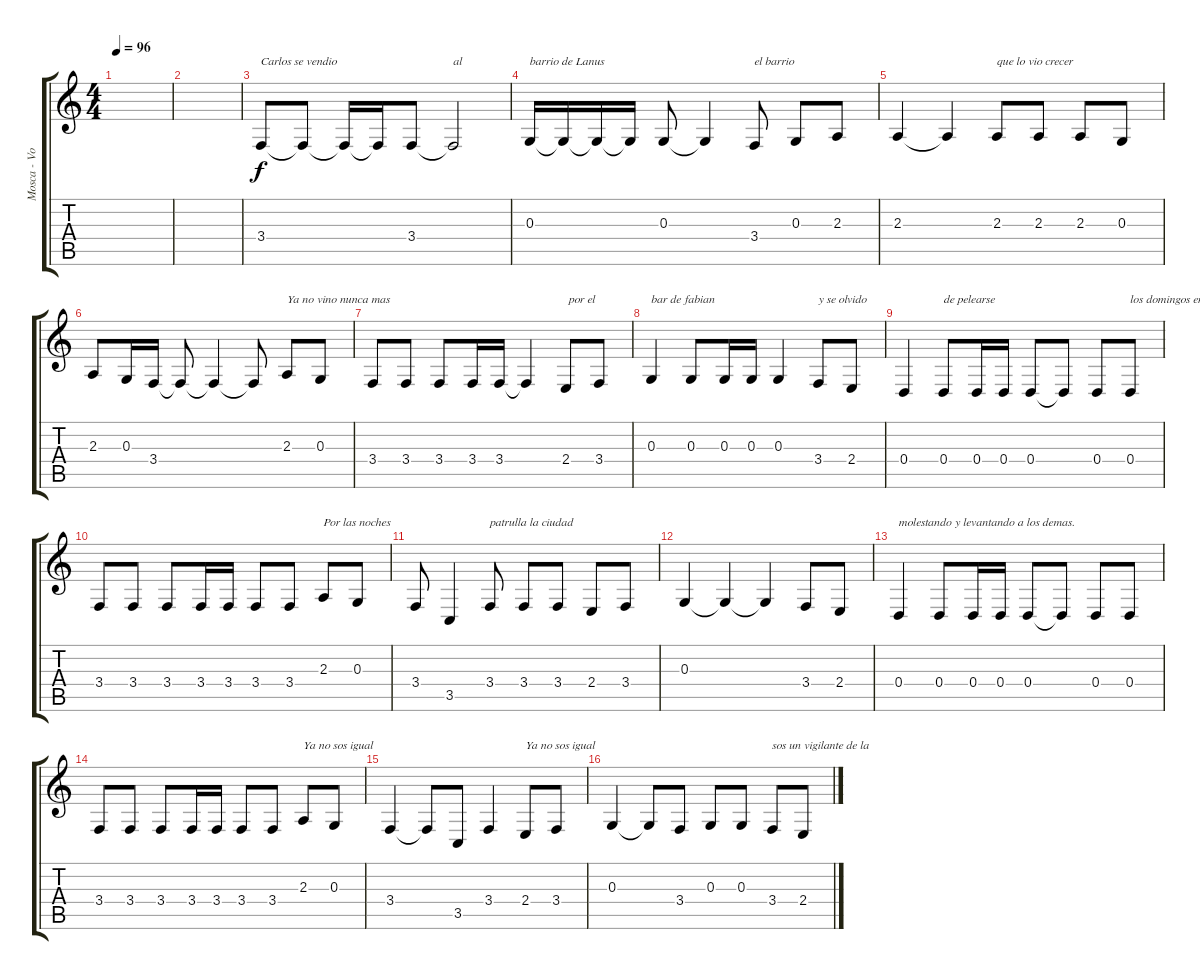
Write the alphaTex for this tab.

\track ("Mosca - Voz" "Mosca - Vo") {instrument englishhorn}
\staff {score tabs}
\tuning (E4 B3 G3 D3 A2 E2) {hide}
\ts (4 4)
\tempo 96
\clef g2
\ks c
|
|
3.4.8{txt "Carlos se vendio"} 3.4{t}.8 3.4{t}.16 3.4{t}.16 3.4.8 3.4{t}.2{txt "al"} |
0.3.16{txt "barrio de Lanus"} 0.3{t}.16 0.3{t}.16 0.3{t}.16 0.3.8 0.3{t}.4 3.4.8{txt "el barrio"} 0.3.8 2.3.8 |
2.3.4 2.3{t}.4 2.3.8{txt "que lo vio crecer"} 2.3.8 2.3.8 0.3.8 |
2.3.8 0.3.16 3.4.16 3.4{t}.8 3.4{t}.4 3.4{t}.8 2.3.8{txt "Ya no vino nunca mas     "} 0.3.8 |
3.4.8 3.4.8 3.4.8 3.4.16 3.4.16 3.4{t}.4 2.4.8{txt " por el"} 3.4.8 |
0.3.4{txt "bar de fabian"} 0.3.8 0.3.16 0.3.16 0.3.4 3.4.8{txt "y se olvido"} 2.4.8 |
0.4.4 0.4.8{txt "de pelearse"} 0.4.16 0.4.16 0.4.8 0.4{t}.8 0.4.8 0.4.8{txt "los domingos en a cancha"} |
3.4.8 3.4.8 3.4.8 3.4.16 3.4.16 3.4.8 3.4.8 2.3.8{txt "Por las noches"} 0.3.8 |
3.4.8 3.5.4 3.4.8{txt "patrulla la ciudad"} 3.4.8 3.4.8 2.4.8 3.4.8 |
0.3.4 0.3{t}.4 0.3{t}.4 3.4.8 2.4.8 |
0.4.4{txt "molestando y levantando a los demas."} 0.4.8 0.4.16 0.4.16 0.4.8 0.4{t}.8 0.4.8 0.4.8 |
3.4.8 3.4.8 3.4.8 3.4.16 3.4.16 3.4.8 3.4.8 2.3.8{txt "Ya no sos igual"} 0.3.8 |
3.4.4 3.4{t}.8 3.5.8 3.4.4 2.4.8{txt "Ya no sos igual"} 3.4.8 |
0.3.4 0.3{t}.8 3.4.8 0.3.8 0.3.8 3.4.8{txt "sos un vigilante de la"} 2.4.8
